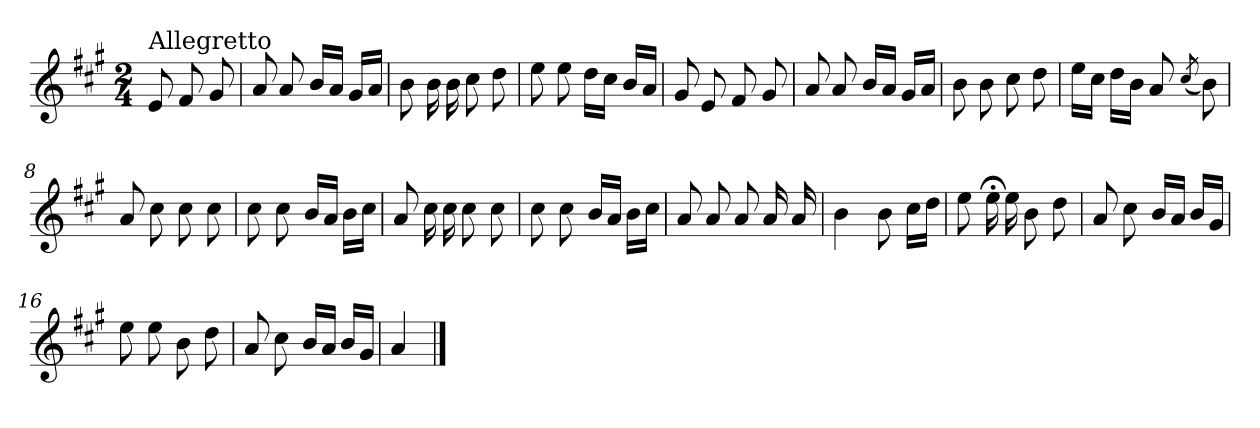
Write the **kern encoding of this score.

**kern
*part1
*staff1
*clefG2
*k[f#c#g#]
*A:
*M2/4
=
!LO:TX:a:t=Allegretto
8e/
8f#/
8g#/
=1
8a/
8a/
16b/LL
16a/JJ
16g#/LL
16a/JJ
=2
8b\
16b\
16b\
8cc#\
8dd\
=3
8ee\
8ee\
16dd\LL
16cc#\JJ
16b/LL
16a/JJ
=4
8g#/
8e/
8f#/
8g#/
=5
8a/
8a/
16b/LL
16a/JJ
16g#/LL
16a/JJ
=6
8b\
8b\
8cc#\
8dd\
!!LO:LB:g=z
=7
16ee\LL
16cc#\JJ
16dd\LL
16b\JJ
8a/
(<8qcc#/
8b\)
=8
8a/
8cc#\
8cc#\
8cc#\
=9
8cc#\
8cc#\
16b/LL
16a/JJ
16b\LL
16cc#\JJ
=10
8a/
16cc#\
16cc#\
8cc#\
8cc#\
=11
8cc#\
8cc#\
16b/LL
16a/JJ
16b\LL
16cc#\JJ
=12
8a/
8a/
8a/
16a/
16a/
=13
4b\
8b\
16cc#\LL
16dd\JJ
!!LO:LB:g=z
=14
8ee\
16ee;<\
16ee\
8b\
8dd\
=15
8a/
8cc#\
16b/LL
16a/JJ
16b/LL
16g#/JJ
=16
8ee\
8ee\
8b\
8dd\
=17
8a/
8cc#\
16b/LL
16a/JJ
16b/LL
16g#/JJ
=18
4a/
==
*-
